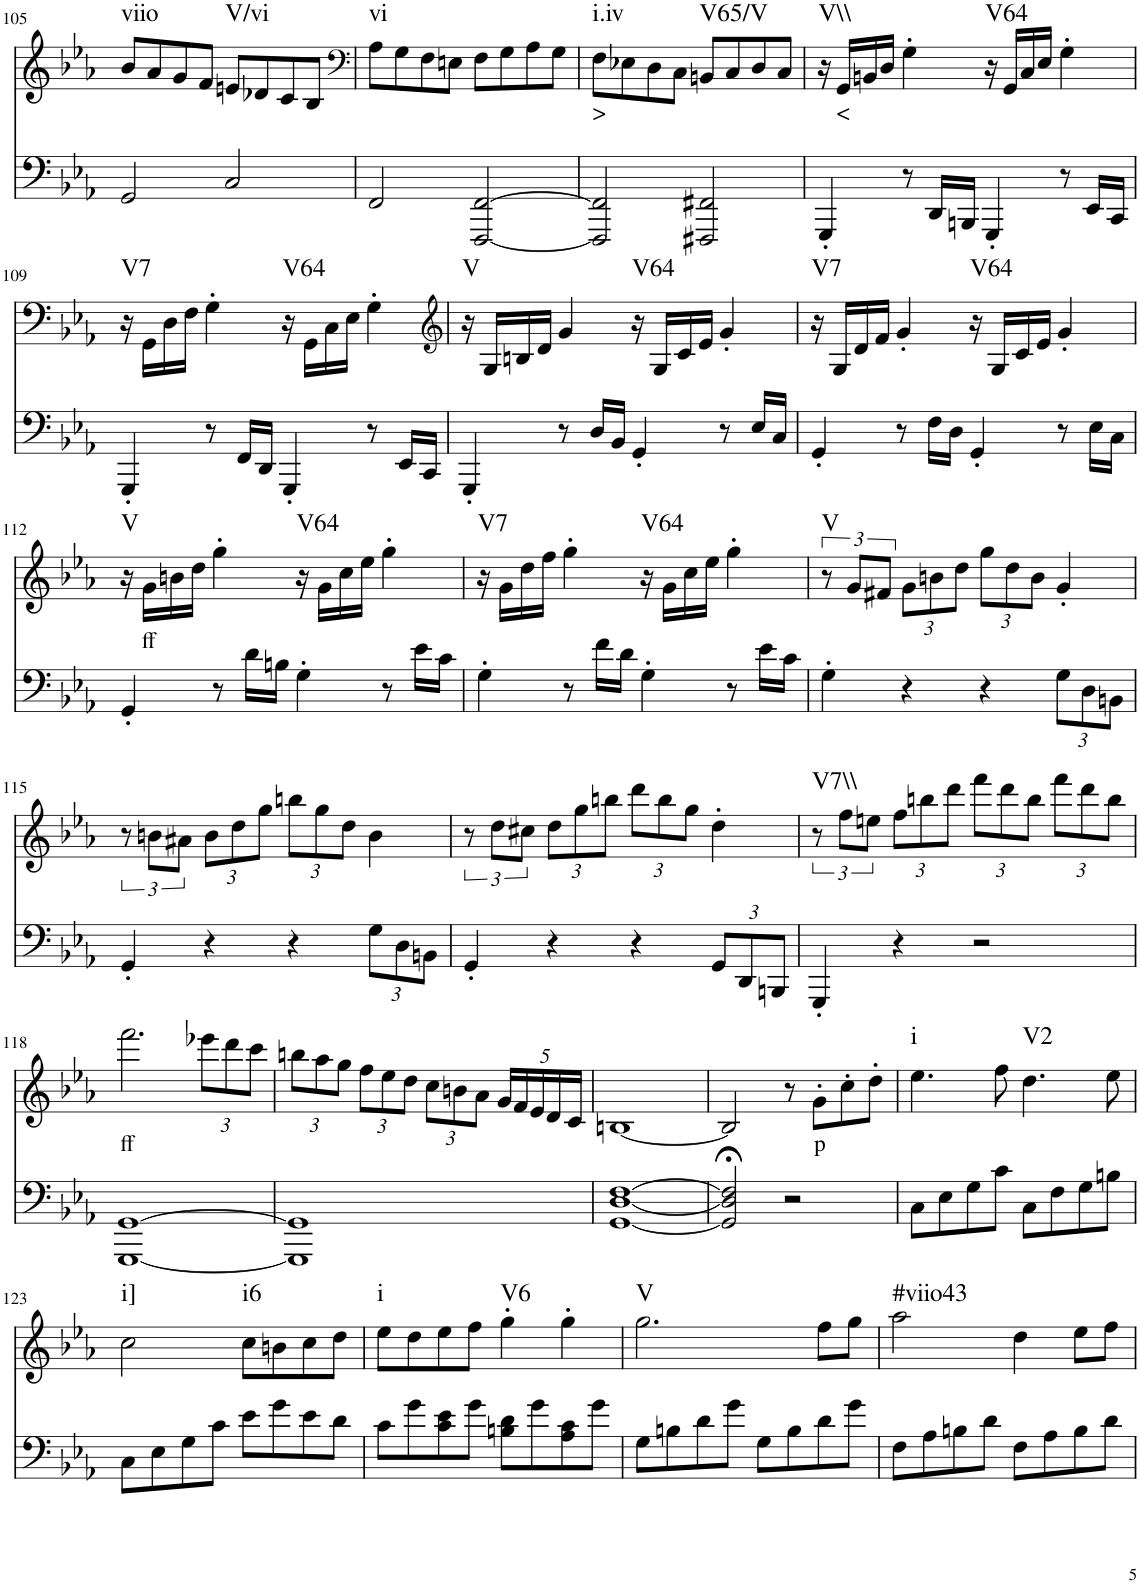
**kern	**kern	**text	**harte
*part2	*part1	*part1	*part1
*staff2	*staff1	*staff1	*
*I"piano	*I"piano	*	*
*I'Pno	*I'Pno	*	*
!!LO:PB:g=z
*clefF4	*clefG2	*	*
*k[b-e-a-]	*k[b-e-a-]	*	*
*c:	*c:	*	*
*M2/2	*M2/2	*	*
=105	=105	=105	=105
!	!	!	!LO:H:kt=viio
2GG/	8b-/L	.	N
.	8a-/	.	.
.	8g/	.	.
.	8f/J	.	.
!	!	!	!LO:H:kt=V/vi
2C/	8en/L	.	N
.	8d-X/	.	.
.	8c/	.	.
.	8B-/J	.	.
=106	=106	=106	=106
*	*clefF4	*	*
!	!	!	!LO:H:kt=vi
2FF/	8A-\L	.	N
.	8G\	.	.
.	8F\	.	.
.	8En\J	.	.
[2FFF/ [2FF/	8F\L	.	.
.	8G\	.	.
.	8A-\	.	.
.	8G\J	.	.
=107	=107	=107	=107
!	!	!LO:LY:b	!LO:H:kt=i.iv
2FFF/] 2FF/]	8F\L	>	N
.	8E-X\	.	.
.	8D\	.	.
.	8C\J	.	.
!	!	!	!LO:H:kt=V65/V
2FFF#X/ 2FF#X/	8BBn/L	.	N
.	8C/	.	.
.	8D/	.	.
.	8C/J	.	.
=108	=108	=108	=108
!	!	!	!LO:H:kt=V\\
4GGG'/	16r	.	N
!	!	!LO:LY:b	!
.	16GG/LL	<	.
.	16BBn/	.	.
.	16D/JJ	.	.
8r	4G'\	.	.
16DD/LL	.	.	.
16BBBn/JJ	.	.	.
!	!	!	!LO:H:kt=V64
4GGG'/	16r	.	N
.	16GG/LL	.	.
.	16C/	.	.
.	16E-/JJ	.	.
8r	4G'\	.	.
16EE-/LL	.	.	.
16CC/JJ	.	.	.
!!LO:LB:g=z
=109	=109	=109	=109
!	!	!	!LO:H:kt=V7
4GGG'/	16r	.	N
.	16GG\LL	.	.
.	16D\	.	.
.	16F\JJ	.	.
8r	4G'\	.	.
16FF/LL	.	.	.
16DD/JJ	.	.	.
!	!	!	!LO:H:kt=V64
4GGG'/	16r	.	N
.	16GG\LL	.	.
.	16C\	.	.
.	16E-\JJ	.	.
8r	4G'\	.	.
16EE-/LL	.	.	.
16CC/JJ	.	.	.
=110	=110	=110	=110
*	*clefG2	*	*
!	!	!	!LO:H:kt=V
4GGG'/	16r	.	N
.	16G/LL	.	.
.	16Bn/	.	.
.	16d/JJ	.	.
8r	4g/	.	.
16D/LL	.	.	.
16BB-/JJ	.	.	.
!	!	!	!LO:H:kt=V64
4GG'/	16r	.	N
.	16G/LL	.	.
.	16c/	.	.
.	16e-/JJ	.	.
8r	4g'/	.	.
16E-/LL	.	.	.
16C/JJ	.	.	.
=111	=111	=111	=111
!	!	!	!LO:H:kt=V7
4GG'/	16r	.	N
.	16G/LL	.	.
.	16d/	.	.
.	16f/JJ	.	.
8r	4g'/	.	.
16F\LL	.	.	.
16D\JJ	.	.	.
!	!	!	!LO:H:kt=V64
4GG'/	16r	.	N
.	16G/LL	.	.
.	16c/	.	.
.	16e-/JJ	.	.
8r	4g'/	.	.
16E-\LL	.	.	.
16C\JJ	.	.	.
!!LO:LB:g=z
=112	=112	=112	=112
!	!	!	!LO:H:kt=V
4GG'/	16r	.	N
!	!	!LO:LY:b	!
.	16g\LL	ff	.
.	16bn\	.	.
.	16dd\JJ	.	.
8r	4gg'\	.	.
16d\LL	.	.	.
16Bn\JJ	.	.	.
!	!	!	!LO:H:kt=V64
4G'\	16r	.	N
.	16g\LL	.	.
.	16cc\	.	.
.	16ee-\JJ	.	.
8r	4gg'\	.	.
16e-\LL	.	.	.
16c\JJ	.	.	.
=113	=113	=113	=113
!	!	!	!LO:H:kt=V7
4G'\	16r	.	N
.	16g\LL	.	.
.	16dd\	.	.
.	16ff\JJ	.	.
8r	4gg'\	.	.
16f\LL	.	.	.
16d\JJ	.	.	.
!	!	!	!LO:H:kt=V64
4G'\	16r	.	N
.	16g\LL	.	.
.	16cc\	.	.
.	16ee-\JJ	.	.
8r	4gg'\	.	.
16e-\LL	.	.	.
16c\JJ	.	.	.
=114	=114	=114	=114
!	!	!	!LO:H:kt=V
4G'\	12r	.	N
.	12g/L	.	.
.	12f#X/J	.	.
*	*Xbrackettup	*	*
4r	12g\L	.	.
.	12bn\	.	.
.	12dd\J	.	.
4r	12gg\L	.	.
.	12dd\	.	.
.	12b\J	.	.
*Xbrackettup	*	*	*
12G\L	4g'/	.	.
12D\	.	.	.
12BBn\J	.	.	.
!!LO:LB:g=z
=115	=115	=115	=115
*	*brackettup	*	*
4GG'/	12r	.	.
.	12bn\L	.	.
.	12a#X\J	.	.
*	*Xbrackettup	*	*
4r	12b\L	.	.
.	12dd\	.	.
.	12gg\J	.	.
4r	12bbn\L	.	.
.	12gg\	.	.
.	12dd\J	.	.
12G\L	4b\	.	.
12D\	.	.	.
12BBn\J	.	.	.
=116	=116	=116	=116
*	*brackettup	*	*
4GG'/	12r	.	.
.	12dd\L	.	.
.	12cc#X\J	.	.
*	*Xbrackettup	*	*
4r	12dd\L	.	.
.	12gg\	.	.
.	12bbn\J	.	.
4r	12ddd\L	.	.
.	12bb\	.	.
.	12gg\J	.	.
12GG/L	4dd'\	.	.
12DD/	.	.	.
12BBBn/J	.	.	.
=117	=117	=117	=117
*	*brackettup	*	*
!	!	!	!LO:H:kt=V7\\
4GGG'/	12r	.	N
.	12ff\L	.	.
.	12een\J	.	.
*	*Xbrackettup	*	*
4r	12ff\L	.	.
.	12bbn\	.	.
.	12ddd\J	.	.
2r	12fff\L	.	.
.	12ddd\	.	.
.	12bb\J	.	.
.	12fff\L	.	.
.	12ddd\	.	.
.	12bb\J	.	.
!!LO:LB:g=z
=118	=118	=118	=118
!	!	!LO:LY:b	!
[1GGG [1GG	2.fff\	ff	.
.	12eee-X\L	.	.
.	12ddd\	.	.
.	12ccc\J	.	.
=119	=119	=119	=119
1GGG] 1GG]	12bbn\L	.	.
.	12aa-\	.	.
.	12gg\J	.	.
.	12ff\L	.	.
.	12ee-\	.	.
.	12dd\J	.	.
.	12cc\L	.	.
.	12bn\	.	.
.	12a-\J	.	.
.	20g/LL	.	.
.	20f/	.	.
.	20e-/	.	.
.	20d/	.	.
.	20c/JJ	.	.
=120	=120	=120	=120
[1GG [1D [1F	[1Bn	.	.
=121	=121	=121	=121
2GG/];< 2D/];< 2F/];<	2B/]	.	.
2r	8r	.	.
!	!	!LO:LY:b	!
.	8g'\L	p	.
.	8cc'\	.	.
.	8dd'\J	.	.
=122	=122	=122	=122
!	!	!	!LO:H:kt=i
8C\L	4.ee-\	.	N
8E-\	.	.	.
8G\	.	.	.
8c\J	8ff\	.	.
!	!	!	!LO:H:kt=V2
8C\L	4.dd\	.	N
8F\	.	.	.
8G\	.	.	.
8Bn\J	8ee-\	.	.
!!LO:LB:g=z
=123	=123	=123	=123
!	!	!	!LO:H:kt=i]
8C\L	2cc\	.	N
8E-\	.	.	.
8G\	.	.	.
8c\J	.	.	.
!	!	!	!LO:H:kt=i6
8e-\L	8cc\L	.	N
8g\	8bn\	.	.
8e-\	8cc\	.	.
8d\J	8dd\J	.	.
=124	=124	=124	=124
!	!	!	!LO:H:kt=i
8c\L	8ee-\L	.	N
8g\	8dd\	.	.
8c\ 8e-\	8ee-\	.	.
8g\J	8ff\J	.	.
!	!	!	!LO:H:kt=V6
8Bn\ 8d\L	4gg'\	.	N
8g\	.	.	.
8A-\ 8c\	4gg'\	.	.
8g\J	.	.	.
=125	=125	=125	=125
!	!	!	!LO:H:kt=V
8G\L	2.gg\	.	N
8Bn\	.	.	.
8d\	.	.	.
8g\J	.	.	.
8G\L	.	.	.
8B\	.	.	.
8d\	8ff\L	.	.
8g\J	8gg\J	.	.
=126	=126	=126	=126
!	!	!	!LO:H:kt=#viio43
8F\L	2aa-\	.	N
8A-\	.	.	.
8Bn\	.	.	.
8d\J	.	.	.
8F\L	4dd\	.	.
8A-\	.	.	.
8B\	8ee-\L	.	.
8d\J	8ff\J	.	.
=	=	=	=
*-	*-	*-	*-
